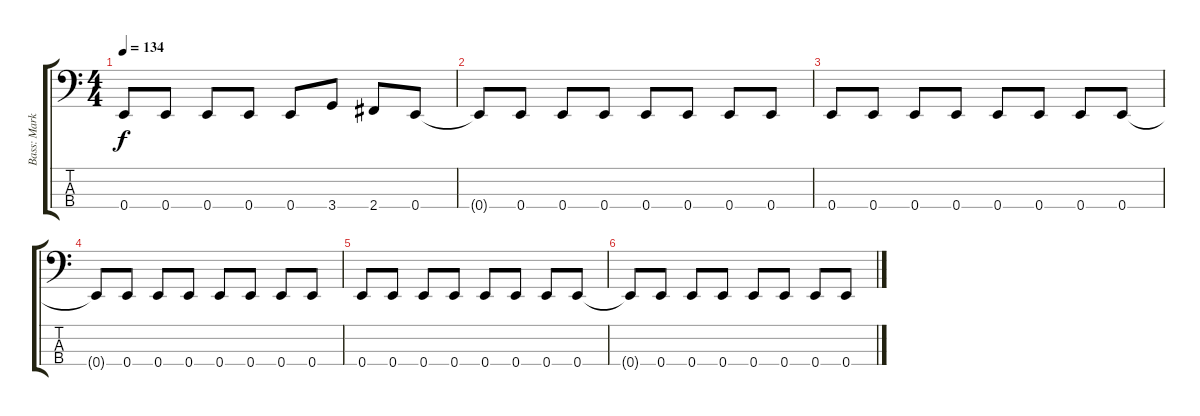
\track ("Bass: Mark" "Bass: Mark") {instrument electricbasspick}
\staff {score tabs}
\tuning (G2 D2 A1 E1) {hide}
\ts (4 4)
\tempo 134
\clef f4
\ks c
0.4.8{dy f} 0.4.8 0.4.8 0.4.8 0.4.8 3.4.8 2.4.8 0.4.8 |
0.4{t}.8 0.4.8 0.4.8 0.4.8 0.4.8 0.4.8 0.4.8 0.4.8 |
0.4.8 0.4.8 0.4.8 0.4.8 0.4.8 0.4.8 0.4.8 0.4.8 |
0.4{t}.8 0.4.8 0.4.8 0.4.8 0.4.8 0.4.8 0.4.8 0.4.8 |
0.4.8 0.4.8 0.4.8 0.4.8 0.4.8 0.4.8 0.4.8 0.4.8 |
0.4{t}.8 0.4.8 0.4.8 0.4.8 0.4.8 0.4.8 0.4.8 0.4.8
